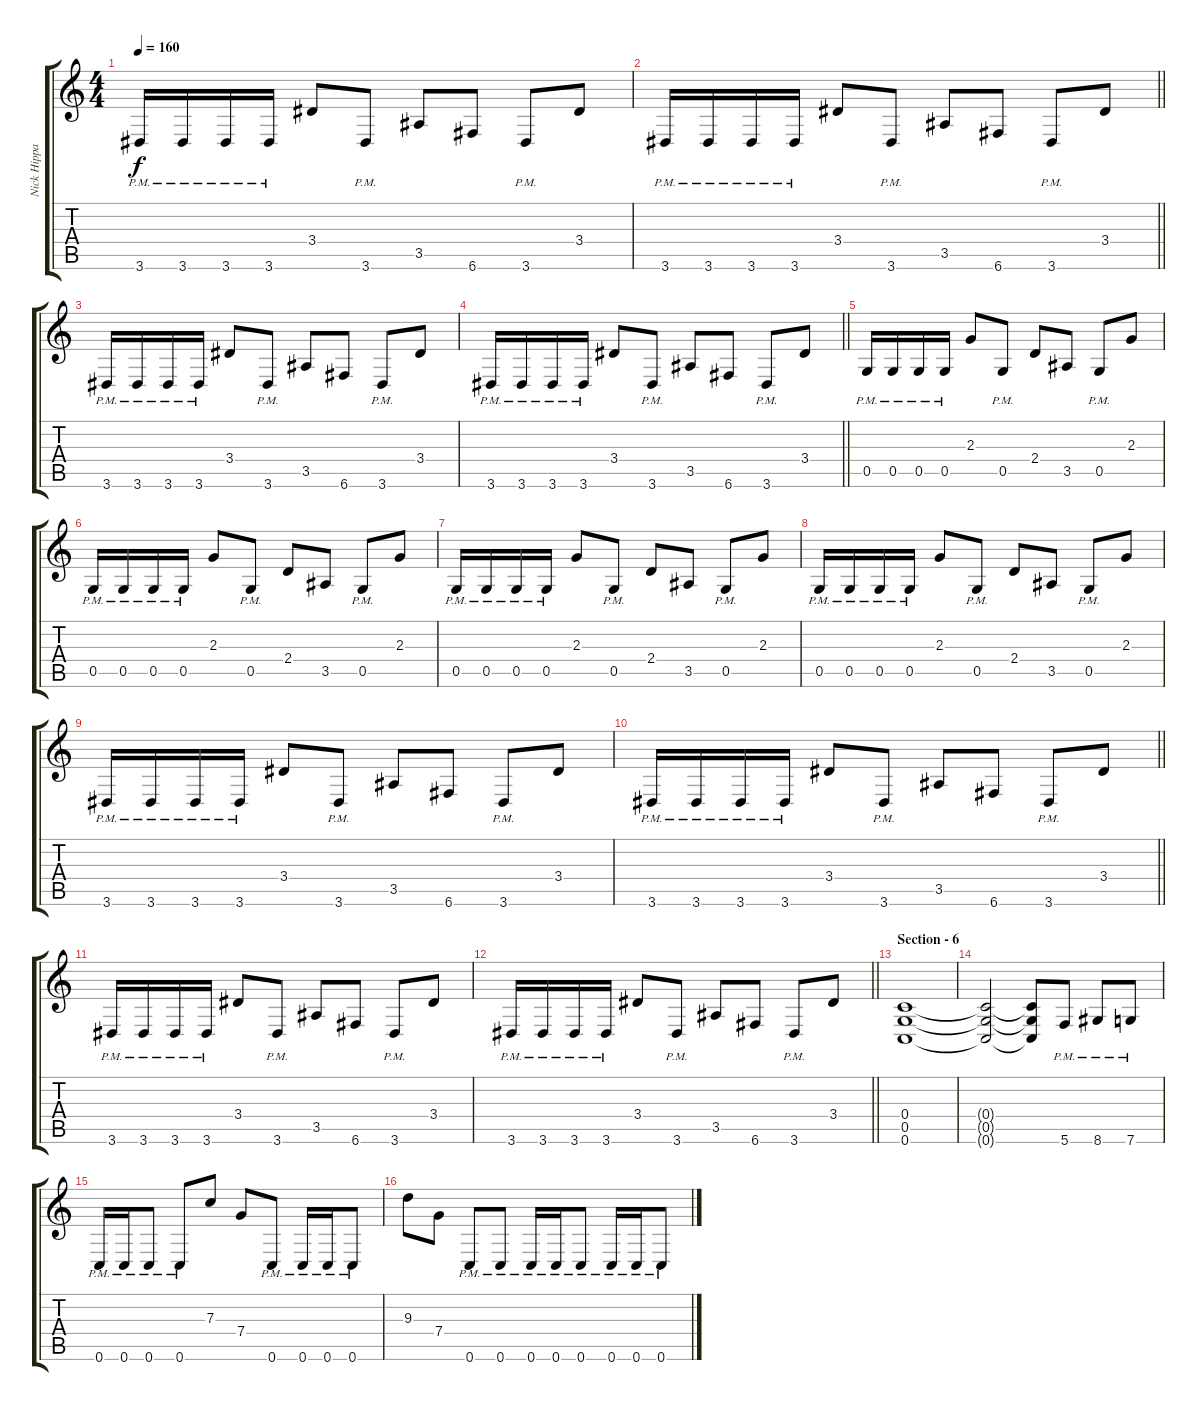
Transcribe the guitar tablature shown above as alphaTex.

\track ("Nick Hippa" "Nick Hippa") {instrument distortionguitar}
\staff {score tabs}
\tuning (D4 A3 F3 C3 G2 C2) {hide}
\ts (4 4)
\tempo 160
\clef g2
\ks c
3.6{pm}.16{dy f} 3.6{pm}.16 3.6{pm}.16 3.6{pm}.16 3.4.8 3.6{pm}.8 3.5.8 6.6.8 3.6{pm}.8 3.4.8 |
\barLineRight lightlight
3.6{pm}.16 3.6{pm}.16 3.6{pm}.16 3.6{pm}.16 3.4.8 3.6{pm}.8 3.5.8 6.6.8 3.6{pm}.8 3.4.8 |
3.6{pm}.16 3.6{pm}.16 3.6{pm}.16 3.6{pm}.16 3.4.8 3.6{pm}.8 3.5.8 6.6.8 3.6{pm}.8 3.4.8 |
\barLineRight lightlight
3.6{pm}.16 3.6{pm}.16 3.6{pm}.16 3.6{pm}.16 3.4.8 3.6{pm}.8 3.5.8 6.6.8 3.6{pm}.8 3.4.8 |
0.5{pm}.16 0.5{pm}.16 0.5{pm}.16 0.5{pm}.16 2.3.8 0.5{pm}.8 2.4.8 3.5.8 0.5{pm}.8 2.3.8 |
0.5{pm}.16 0.5{pm}.16 0.5{pm}.16 0.5{pm}.16 2.3.8 0.5{pm}.8 2.4.8 3.5.8 0.5{pm}.8 2.3.8 |
0.5{pm}.16 0.5{pm}.16 0.5{pm}.16 0.5{pm}.16 2.3.8 0.5{pm}.8 2.4.8 3.5.8 0.5{pm}.8 2.3.8 |
0.5{pm}.16 0.5{pm}.16 0.5{pm}.16 0.5{pm}.16 2.3.8 0.5{pm}.8 2.4.8 3.5.8 0.5{pm}.8 2.3.8 |
3.6{pm}.16 3.6{pm}.16 3.6{pm}.16 3.6{pm}.16 3.4.8 3.6{pm}.8 3.5.8 6.6.8 3.6{pm}.8 3.4.8 |
\barLineRight lightlight
3.6{pm}.16 3.6{pm}.16 3.6{pm}.16 3.6{pm}.16 3.4.8 3.6{pm}.8 3.5.8 6.6.8 3.6{pm}.8 3.4.8 |
3.6{pm}.16 3.6{pm}.16 3.6{pm}.16 3.6{pm}.16 3.4.8 3.6{pm}.8 3.5.8 6.6.8 3.6{pm}.8 3.4.8 |
\barLineRight lightlight
3.6{pm}.16 3.6{pm}.16 3.6{pm}.16 3.6{pm}.16 3.4.8 3.6{pm}.8 3.5.8 6.6.8 3.6{pm}.8 3.4.8 |
\section ("" "Section - 6")
(0.4 0.5 0.6).1 |
(0.4{t} 0.5{t} 0.6{t}).2 (0.4{t} 0.5{t} 0.6{t}).8 5.6{pm}.8 8.6{pm}.8 7.6{pm}.8 |
0.6{pm}.16 0.6{pm}.16 0.6{pm}.8 0.6{pm}.8 7.3.8 7.4.8 0.6{pm}.8 0.6{pm}.16 0.6{pm}.16 0.6{pm}.8 |
9.3.8 7.4.8 0.6{pm}.8 0.6{pm}.8 0.6{pm}.16 0.6{pm}.16 0.6{pm}.8 0.6{pm}.16 0.6{pm}.16 0.6{pm}.8
